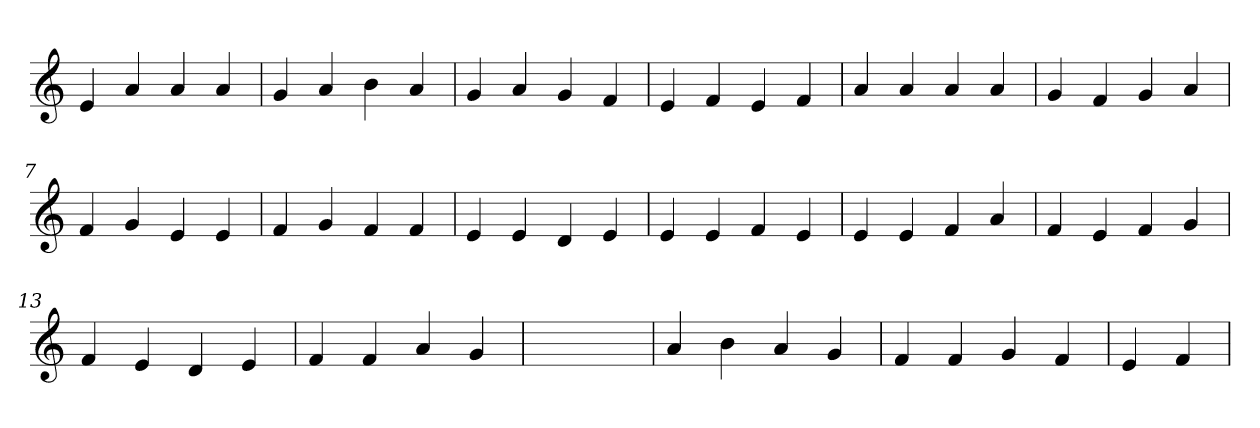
**kern
*part1
*staff1
*clefG2
=1
4e
4a
4a
4a
=2
4g
4a
4b
4a
=3
4g
4a
4g
4f
=4
4e
4f
4e
4f
=5
4a
4a
4a
4a
=6
4g
4f
4g
4a
=7
4f
4g
4e
4e
=8
4f
4g
4f
4f
=9
4e
4e
4d
4e
=10
4e
4e
4f
4e
=11
4e
4e
4f
4a
=12
4f
4e
4f
4g
=13
4f
4e
4d
4e
=14
4f
4f
4a
4g
=15
1ryy
=15
4a
4b
4a
4g
=16
4f
4f
4g
4f
=17
4e
4f
=
*-
